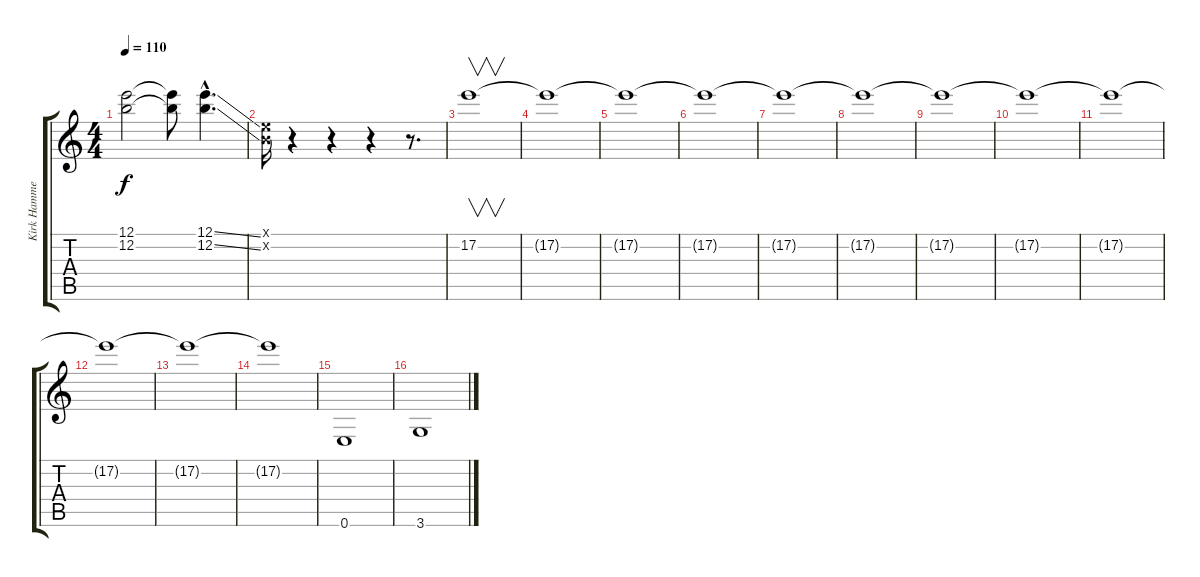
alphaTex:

\track ("Kirk Hammett" "Kirk Hamme") {instrument distortionguitar}
\staff {score tabs}
\tuning (E4 B3 G3 D3 A2 E2) {hide}
\ts (4 4)
\tempo 110
\clef g2
\ks c
(12.1 12.2).2{dy f} (12.1{t} 12.2{t}).8 (12.1{ss hac} 12.2{ss hac}).4{d} |
(0.1{x} 0.2{x}).16 r.4 r.4 r.4 r.8{d} |
17.2.1{v} |
17.2{t}.1 |
17.2{t}.1 |
17.2{t}.1 |
17.2{t}.1 |
17.2{t}.1 |
17.2{t}.1 |
17.2{t}.1 |
17.2{t}.1 |
17.2{t}.1 |
17.2{t}.1 |
17.2{t}.1 |
0.6.1 |
3.6.1
